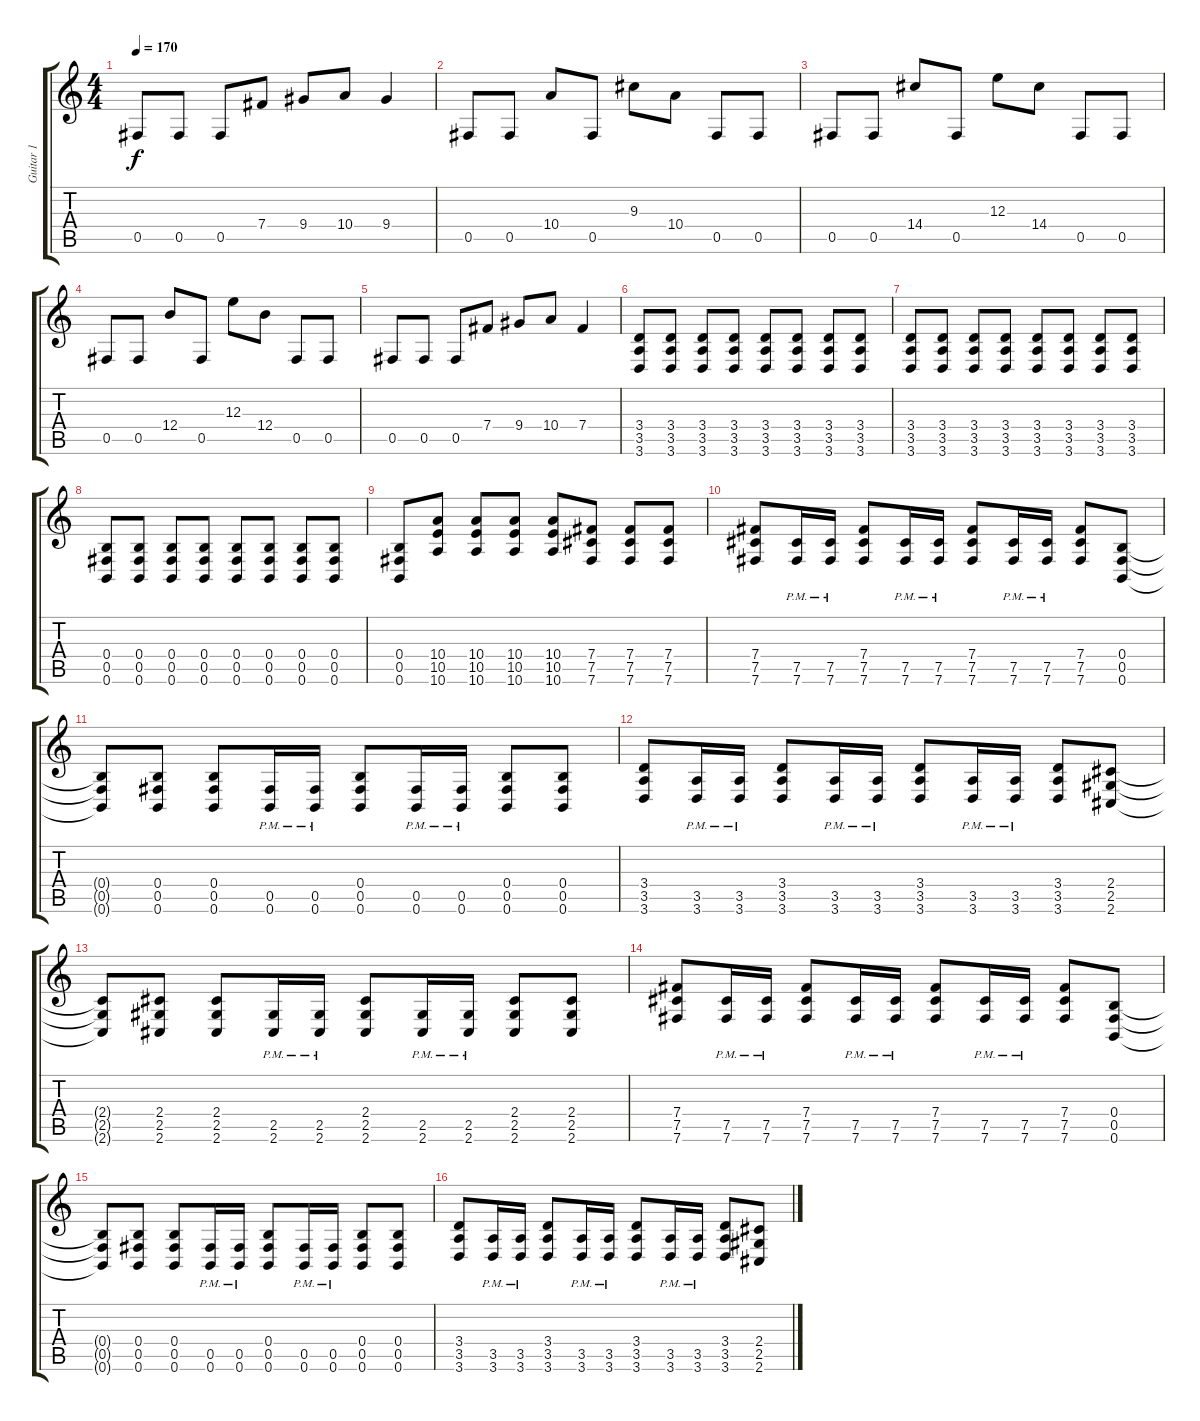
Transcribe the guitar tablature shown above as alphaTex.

\track ("Guitar 1" "Guitar 1") {instrument distortionguitar}
\staff {score tabs}
\tuning (Db4 Ab3 E3 B2 Gb2 B1) {hide}
\ts (4 4)
\tempo 170
\clef g2
\ks c
0.5.8{dy f} 0.5.8 0.5.8 7.4.8 9.4.8 10.4.8 9.4.4 |
0.5.8 0.5.8 10.4.8 0.5.8 9.3.8 10.4.8 0.5.8 0.5.8 |
0.5.8 0.5.8 14.4.8 0.5.8 12.3.8 14.4.8 0.5.8 0.5.8 |
0.5.8 0.5.8 12.4.8 0.5.8 12.3.8 12.4.8 0.5.8 0.5.8 |
0.5.8 0.5.8 0.5.8 7.4.8 9.4.8 10.4.8 7.4.4 |
(3.4 3.5 3.6).8 (3.4 3.5 3.6).8 (3.4 3.5 3.6).8 (3.4 3.5 3.6).8 (3.4 3.5 3.6).8 (3.4 3.5 3.6).8 (3.4 3.5 3.6).8 (3.4 3.5 3.6).8 |
(3.4 3.5 3.6).8 (3.4 3.5 3.6).8 (3.4 3.5 3.6).8 (3.4 3.5 3.6).8 (3.4 3.5 3.6).8 (3.4 3.5 3.6).8 (3.4 3.5 3.6).8 (3.4 3.5 3.6).8 |
(0.4 0.5 0.6).8 (0.4 0.5 0.6).8 (0.4 0.5 0.6).8 (0.4 0.5 0.6).8 (0.4 0.5 0.6).8 (0.4 0.5 0.6).8 (0.4 0.5 0.6).8 (0.4 0.5 0.6).8 |
(0.4 0.5 0.6).8 (10.4 10.5 10.6).8 (10.4 10.5 10.6).8 (10.4 10.5 10.6).8 (10.4 10.5 10.6).8 (7.4 7.5 7.6).8 (7.4 7.5 7.6).8 (7.4 7.5 7.6).8 |
(7.4 7.5 7.6).8 (7.5{pm} 7.6{pm}).16 (7.5{pm} 7.6{pm}).16 (7.4 7.5 7.6).8 (7.5{pm} 7.6{pm}).16 (7.5{pm} 7.6{pm}).16 (7.4 7.5 7.6).8 (7.5{pm} 7.6{pm}).16 (7.5{pm} 7.6{pm}).16 (7.4 7.5 7.6).8 (0.4 0.5 0.6).8 |
(0.4{t} 0.5{t} 0.6{t}).8 (0.4 0.5 0.6).8 (0.4 0.5 0.6).8 (0.5{pm} 0.6{pm}).16 (0.5{pm} 0.6{pm}).16 (0.4 0.5 0.6).8 (0.5{pm} 0.6{pm}).16 (0.5{pm} 0.6{pm}).16 (0.4 0.5 0.6).8 (0.4 0.5 0.6).8 |
(3.4 3.5 3.6).8 (3.5{pm} 3.6{pm}).16 (3.5{pm} 3.6{pm}).16 (3.4 3.5 3.6).8 (3.5{pm} 3.6{pm}).16 (3.5{pm} 3.6{pm}).16 (3.4 3.5 3.6).8 (3.5{pm} 3.6{pm}).16 (3.5{pm} 3.6{pm}).16 (3.4 3.5 3.6).8 (2.4 2.5 2.6).8 |
(2.4{t} 2.5{t} 2.6{t}).8 (2.4 2.5 2.6).8 (2.4 2.5 2.6).8 (2.5{pm} 2.6{pm}).16 (2.5{pm} 2.6{pm}).16 (2.4 2.5 2.6).8 (2.5{pm} 2.6{pm}).16 (2.5{pm} 2.6{pm}).16 (2.4 2.5 2.6).8 (2.4 2.5 2.6).8 |
(7.4 7.5 7.6).8 (7.5{pm} 7.6{pm}).16 (7.5{pm} 7.6{pm}).16 (7.4 7.5 7.6).8 (7.5{pm} 7.6{pm}).16 (7.5{pm} 7.6{pm}).16 (7.4 7.5 7.6).8 (7.5{pm} 7.6{pm}).16 (7.5{pm} 7.6{pm}).16 (7.4 7.5 7.6).8 (0.4 0.5 0.6).8 |
(0.4{t} 0.5{t} 0.6{t}).8 (0.4 0.5 0.6).8 (0.4 0.5 0.6).8 (0.5{pm} 0.6{pm}).16 (0.5{pm} 0.6{pm}).16 (0.4 0.5 0.6).8 (0.5{pm} 0.6{pm}).16 (0.5{pm} 0.6{pm}).16 (0.4 0.5 0.6).8 (0.4 0.5 0.6).8 |
(3.4 3.5 3.6).8 (3.5{pm} 3.6{pm}).16 (3.5{pm} 3.6{pm}).16 (3.4 3.5 3.6).8 (3.5{pm} 3.6{pm}).16 (3.5{pm} 3.6{pm}).16 (3.4 3.5 3.6).8 (3.5{pm} 3.6{pm}).16 (3.5{pm} 3.6{pm}).16 (3.4 3.5 3.6).8 (2.4 2.5 2.6).8
